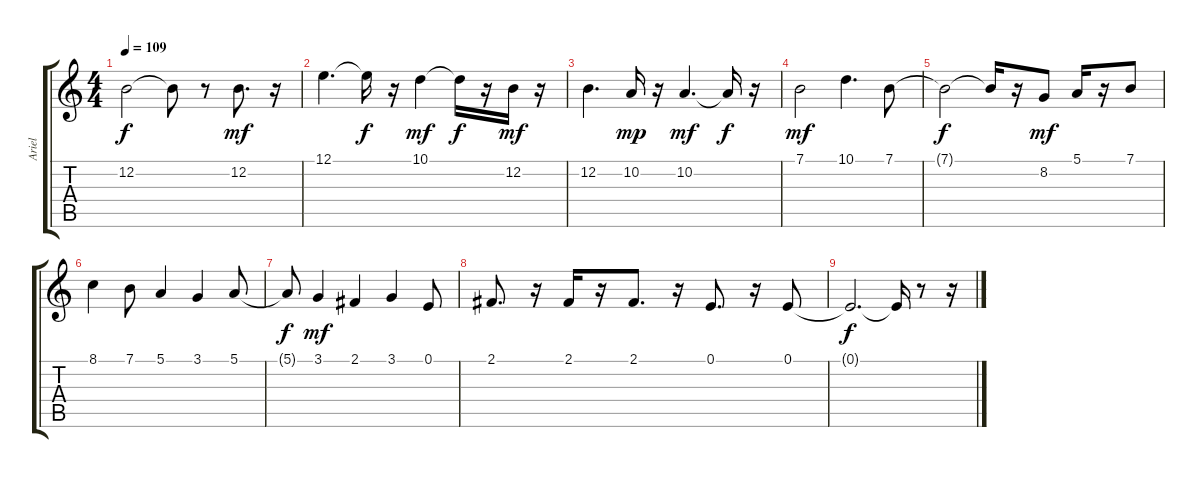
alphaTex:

\track ("Ariel" "Ariel") {instrument ocarina}
\staff {score tabs}
\tuning (E4 B3 G3 D3 A2 E2) {hide}
\ts (4 4)
\tempo 109
\clef g2
\ks c
12.2{t}.2{dy f} 12.2{t}.8 r.8 12.2.8{d dy mf} r.16 |
12.1.4{d} 12.1{t}.16{dy f} r.16 10.1.4{dy mf} 10.1{t}.16{dy f} r.16 12.2.16{dy mf} r.16 |
12.2.4{d} 10.2.16{dy mp} r.16 10.2.4{d dy mf} 10.2{t}.16{dy f} r.16 |
7.1.2{dy mf} 10.1.4{d} 7.1.8 |
7.1{t}.2{dy f} 7.1{t}.16 r.16 8.2.8{dy mf} 5.1.16 r.16 7.1.8 |
8.1.4 7.1.8 5.1.4 3.1.4 5.1.8 |
5.1{t}.8{dy f} 3.1.4{dy mf} 2.1.4 3.1.4 0.1.8 |
2.1.8{d} r.16 2.1.16 r.16 2.1.8{d} r.16 0.1.8{d} r.16 0.1.8 |
0.1{t}.2{d dy f} 0.1{t}.16 r.8 r.16
